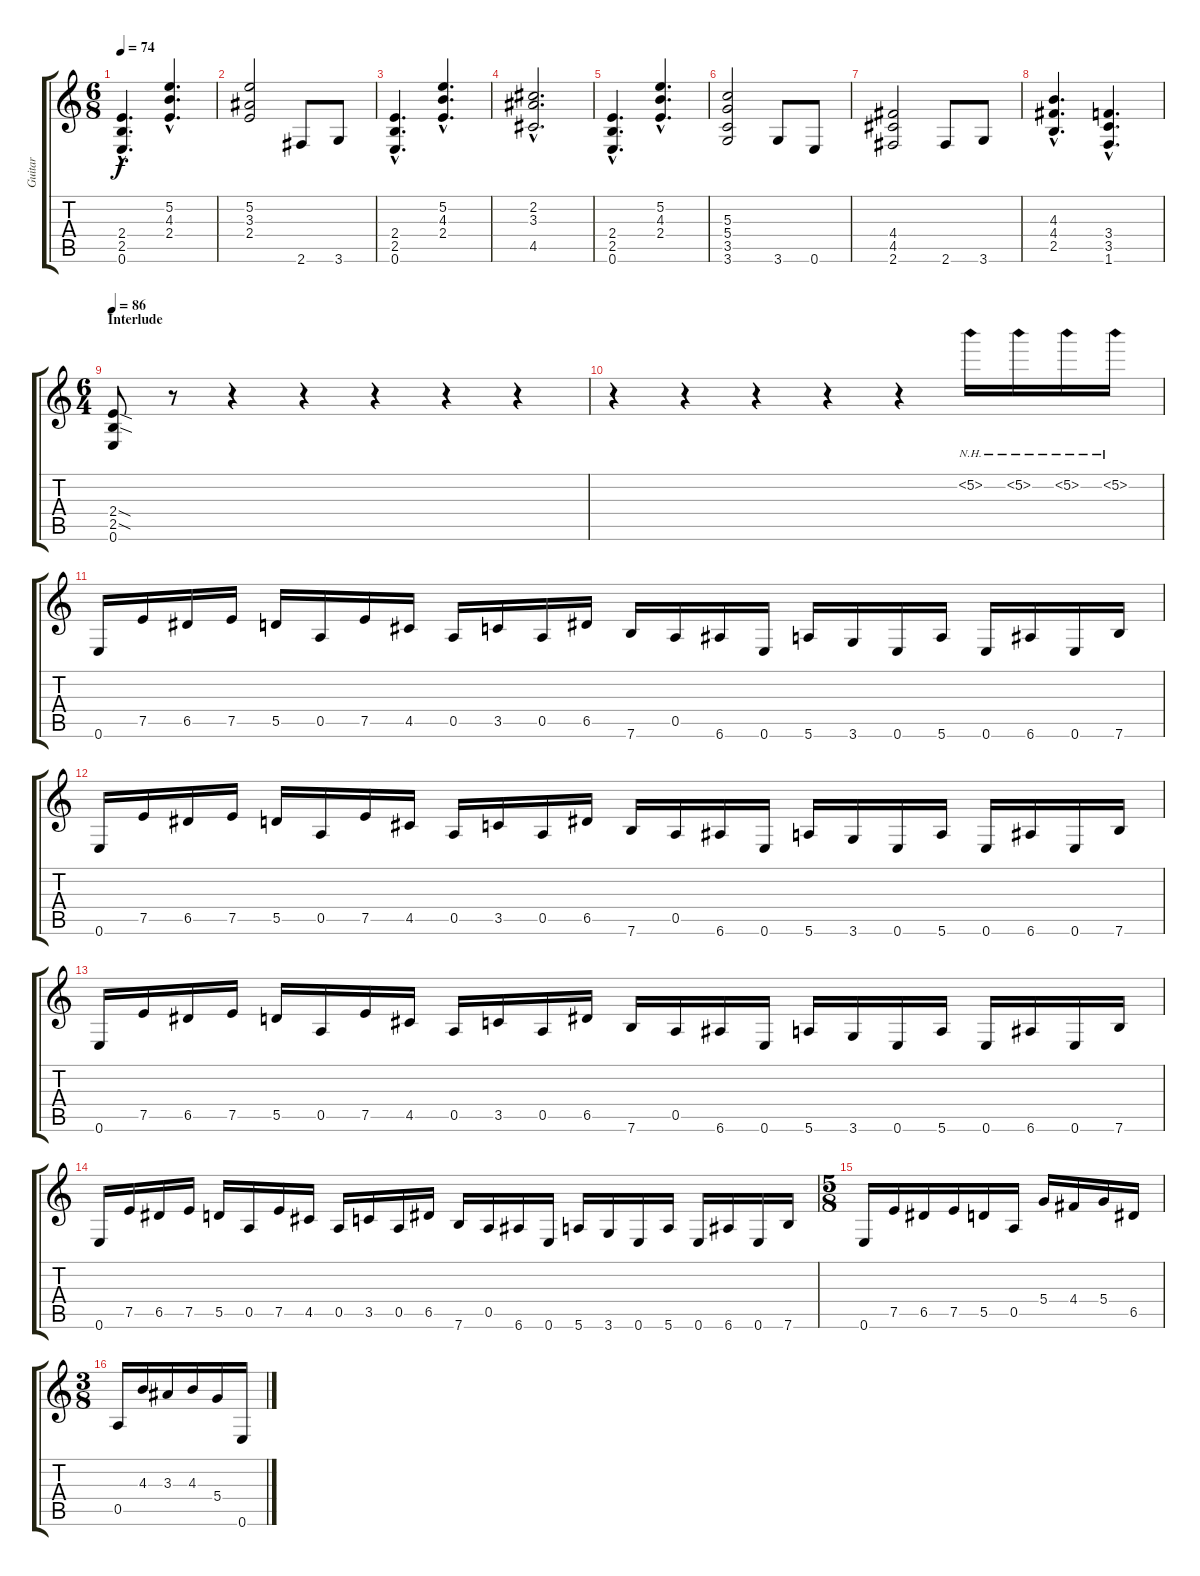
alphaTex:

\track ("Guitar" "Guitar") {instrument distortionguitar}
\staff {score tabs}
\tuning (E4 B3 G3 D3 A2 E2) {hide}
\ts (6 8)
\tempo 74
\clef g2
\ks c
(2.4{hac} 2.5{hac} 0.6{hac}).4{d dy f} (5.2{hac} 4.3{hac} 2.4{hac}).4{d} |
(5.2 3.3 2.4).2 2.6.8 3.6.8 |
(2.4{hac} 2.5{hac} 0.6{hac}).4{d} (5.2{hac} 4.3{hac} 2.4{hac}).4{d} |
(2.2{hac} 3.3{hac} 4.5{hac}).2{d} |
(2.4{hac} 2.5{hac} 0.6{hac}).4{d} (5.2{hac} 4.3{hac} 2.4{hac}).4{d} |
(5.3 5.4 3.5 3.6).2 3.6.8 0.6.8 |
(4.4 4.5 2.6).2 2.6.8 3.6.8 |
(4.3{hac} 4.4{hac} 2.5{hac}).4{d} (3.4{hac} 3.5{hac} 1.6{hac}).4{d} |
\ts (6 4)
\section ("" "Interlude")
\tempo 86
(2.4{sod} 2.5{sod} 0.6).8 r.8 r.4 r.4 r.4 r.4 r.4 |
r.4 r.4 r.4 r.4 r.4 5.2{nh}.16 5.2{nh}.16 5.2{nh}.16 5.2{nh}.16 |
0.6.16 7.5.16 6.5.16 7.5.16 5.5.16 0.5.16 7.5.16 4.5.16 0.5.16 3.5.16 0.5.16 6.5.16 7.6.16 0.5.16 6.6.16 0.6.16 5.6.16 3.6.16 0.6.16 5.6.16 0.6.16 6.6.16 0.6.16 7.6.16 |
0.6.16 7.5.16 6.5.16 7.5.16 5.5.16 0.5.16 7.5.16 4.5.16 0.5.16 3.5.16 0.5.16 6.5.16 7.6.16 0.5.16 6.6.16 0.6.16 5.6.16 3.6.16 0.6.16 5.6.16 0.6.16 6.6.16 0.6.16 7.6.16 |
0.6.16 7.5.16 6.5.16 7.5.16 5.5.16 0.5.16 7.5.16 4.5.16 0.5.16 3.5.16 0.5.16 6.5.16 7.6.16 0.5.16 6.6.16 0.6.16 5.6.16 3.6.16 0.6.16 5.6.16 0.6.16 6.6.16 0.6.16 7.6.16 |
0.6.16 7.5.16 6.5.16 7.5.16 5.5.16 0.5.16 7.5.16 4.5.16 0.5.16 3.5.16 0.5.16 6.5.16 7.6.16 0.5.16 6.6.16 0.6.16 5.6.16 3.6.16 0.6.16 5.6.16 0.6.16 6.6.16 0.6.16 7.6.16 |
\ts (5 8)
0.6.16 7.5.16 6.5.16 7.5.16 5.5.16 0.5.16 5.4.16 4.4.16 5.4.16 6.5.16 |
\ts (3 8)
0.5.16 4.3.16 3.3.16 4.3.16 5.4.16 0.6.16
